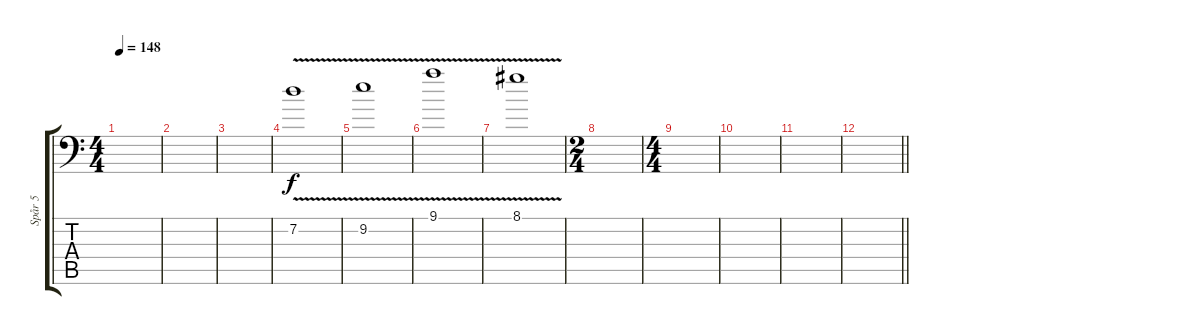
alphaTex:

\track ("Spår 5" "Spår 5") {instrument distortionguitar}
\staff {score tabs}
\tuning (C4 G3 Eb3 Bb2 F2 Bb1) {hide}
\ts (4 4)
\tempo 148
\clef f4
\ks c
|
|
|
7.2{v}.1 |
9.2{v}.1 |
9.1{v}.1 |
8.1{v}.1 |
\ts (2 4)
|
\ts (4 4)
|
|
|
\barLineRight lightlight
